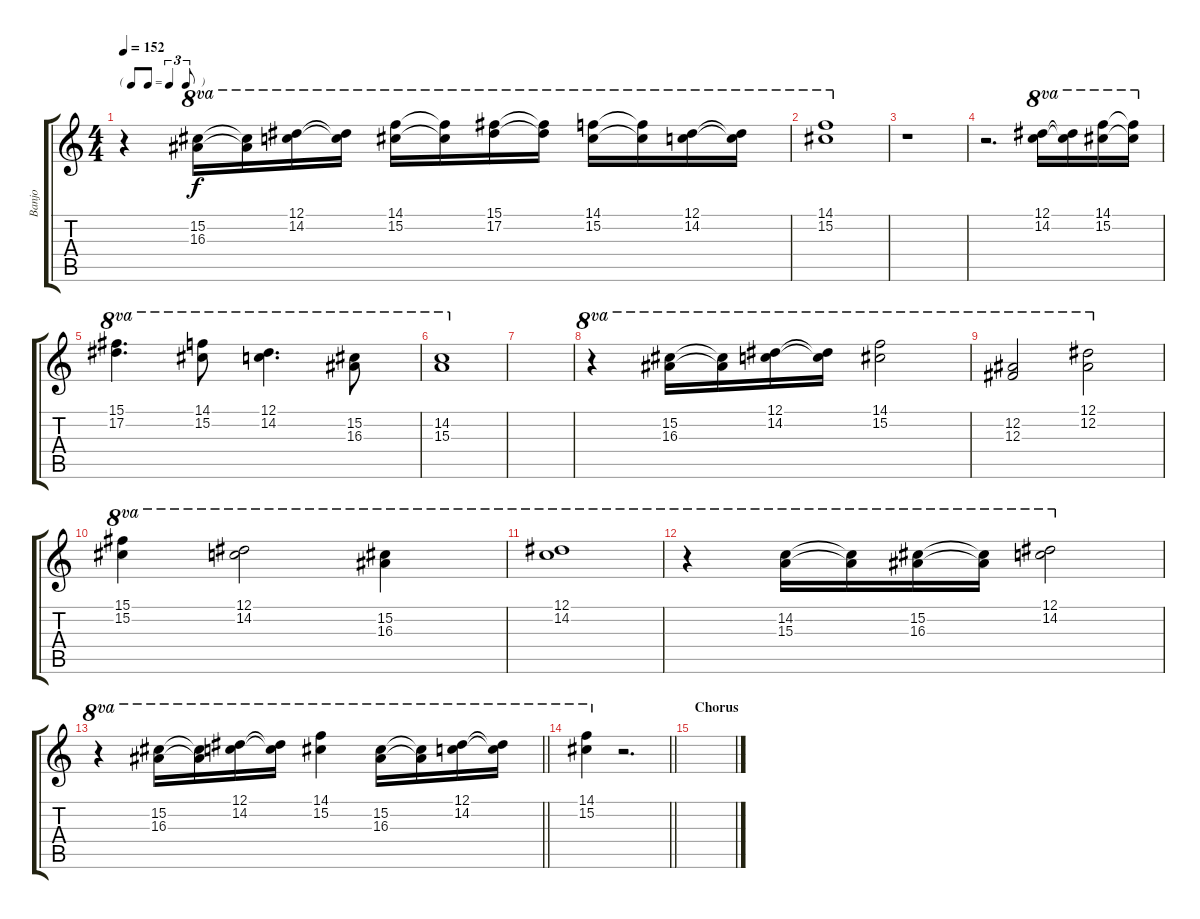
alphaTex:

\track ("Banjo" "Banjo") {instrument banjo}
\staff {score tabs}
\tuning (Eb4 Bb3 Gb3 Db3 Ab2 Eb2) {hide}
\displaytranspose 12
\ts (4 4)
\tf triplet8th
\tempo 152
\clef g2
\ks c
r.4{dy f} (15.2 16.3).16{ot 8va} (15.2{t} 16.3{t}).16{ot 8va} (12.1 14.2).16{ot 8va} (12.1{t} 14.2{t}).16{ot 8va} (14.1 15.2).16{ot 8va} (14.1{t} 15.2{t}).16{ot 8va} (15.1 17.2).16{ot 8va} (15.1{t} 17.2{t}).16{ot 8va} (14.1 15.2).16{ot 8va} (14.1{t} 15.2{t}).16{ot 8va} (12.1 14.2).16{ot 8va} (12.1{t} 14.2{t}).16{ot 8va} |
(14.1 15.2).1{ot 8va} |
r.1 |
r.2{d} (12.1 14.2).16{ot 8va} (12.1{t} 14.2{t}).16{ot 8va} (14.1 15.2).16{ot 8va} (14.1{t} 15.2{t}).16{ot 8va} |
(15.1 17.2).4{d ot 8va} (14.1 15.2).8{ot 8va} (12.1 14.2).4{d ot 8va} (15.2 16.3).8{ot 8va} |
(14.2 15.3).1{ot 8va} |
|
r.4{ot 8va} (15.2 16.3).16{ot 8va} (15.2{t} 16.3{t}).16{ot 8va} (12.1 14.2).16{ot 8va} (12.1{t} 14.2{t}).16{ot 8va} (14.1 15.2).2{ot 8va} |
(12.2 12.3).2{ot 8va} (12.1 12.2).2{ot 8va} |
(15.1 15.2).4{ot 8va} (12.1 14.2).2{ot 8va} (15.2 16.3).4{ot 8va} |
(12.1 14.2).1{ot 8va} |
r.4{ot 8va} (14.2 15.3).16{ot 8va} (14.2{t} 15.3{t}).16{ot 8va} (15.2 16.3).16{ot 8va} (15.2{t} 16.3{t}).16{ot 8va} (12.1 14.2).2{ot 8va} |
\barLineRight lightlight
r.4{ot 8va} (15.2 16.3).16{ot 8va} (15.2{t} 16.3{t}).16{ot 8va} (12.1 14.2).16{ot 8va} (12.1{t} 14.2{t}).16{ot 8va} (14.1 15.2).4{ot 8va} (15.2 16.3).16{ot 8va} (15.2{t} 16.3{t}).16{ot 8va} (12.1 14.2).16{ot 8va} (12.1{t} 14.2{t}).16{ot 8va} |
\barLineRight lightlight
(14.1 15.2).4{ot 8va} r.2{d} |
\section ("" "Chorus")
